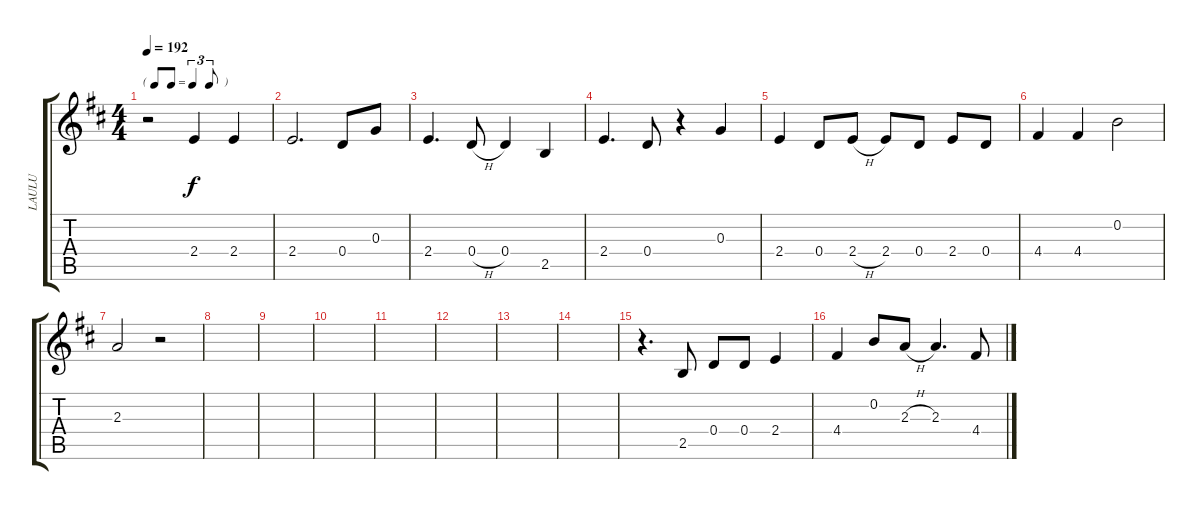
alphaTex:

\track ("LAULU" "LAULU") {instrument electricguitarjazz}
\staff {score tabs}
\tuning (E4 B3 G3 D3 A2 E2) {hide}
\ts (4 4)
\tf triplet8th
\tempo 192
\clef g2
\ks d
r.2{dy f} 2.4.4 2.4.4 |
2.4.2{d} 0.4.8 0.3.8 |
2.4.4{d} 0.4{h}.8 0.4.4 2.5.4 |
2.4.4{d} 0.4.8 r.4 0.3.4 |
2.4.4 0.4.8 2.4{h}.8 2.4.8 0.4.8 2.4.8 0.4.8 |
4.4.4 4.4.4 0.2.2 |
2.3.2 r.2 |
|
|
|
|
|
|
|
r.4{d} 2.5.8 0.4.8 0.4.8 2.4.4 |
4.4.4 0.2.8 2.3{h}.8 2.3.4{d} 4.4.8
